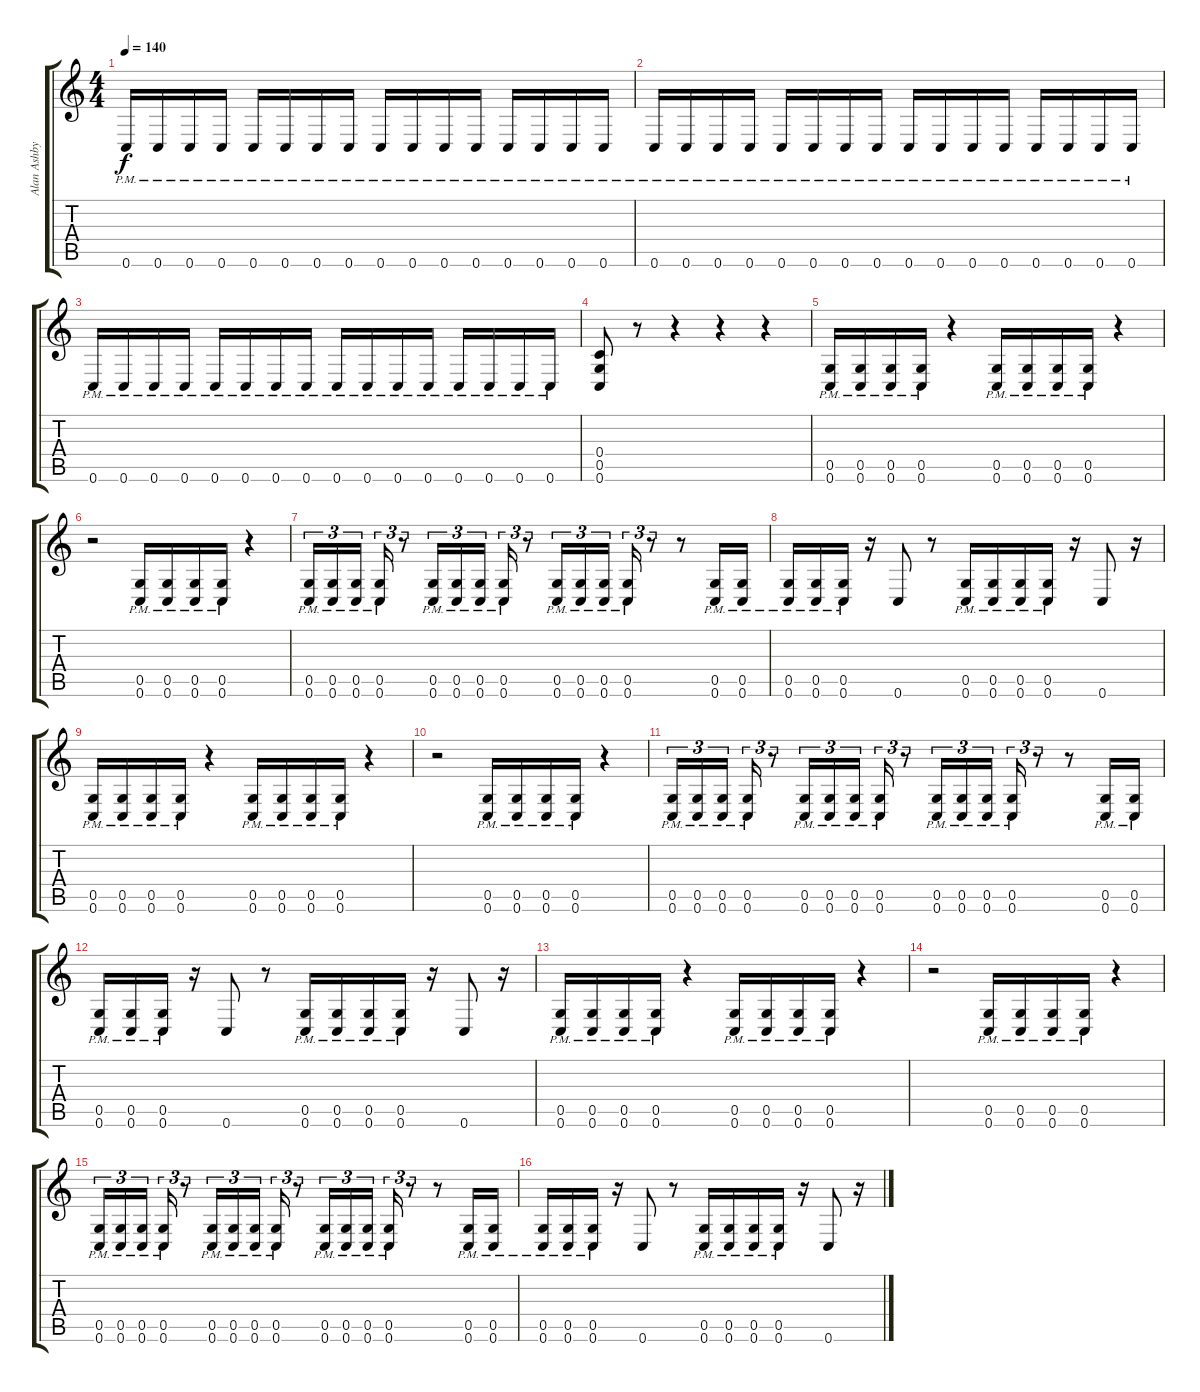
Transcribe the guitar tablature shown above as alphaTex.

\track ("Alan Ashby" "Alan Ashby") {instrument distortionguitar}
\staff {score tabs}
\tuning (D4 A3 F3 C3 G2 C2) {hide}
\ts (4 4)
\tempo 140
\clef g2
\ks c
0.6{pm}.16{dy f} 0.6{pm}.16 0.6{pm}.16 0.6{pm}.16 0.6{pm}.16 0.6{pm}.16 0.6{pm}.16 0.6{pm}.16 0.6{pm}.16 0.6{pm}.16 0.6{pm}.16 0.6{pm}.16 0.6{pm}.16 0.6{pm}.16 0.6{pm}.16 0.6{pm}.16 |
0.6{pm}.16 0.6{pm}.16 0.6{pm}.16 0.6{pm}.16 0.6{pm}.16 0.6{pm}.16 0.6{pm}.16 0.6{pm}.16 0.6{pm}.16 0.6{pm}.16 0.6{pm}.16 0.6{pm}.16 0.6{pm}.16 0.6{pm}.16 0.6{pm}.16 0.6{pm}.16 |
0.6{pm}.16 0.6{pm}.16 0.6{pm}.16 0.6{pm}.16 0.6{pm}.16 0.6{pm}.16 0.6{pm}.16 0.6{pm}.16 0.6{pm}.16 0.6{pm}.16 0.6{pm}.16 0.6{pm}.16 0.6{pm}.16 0.6{pm}.16 0.6{pm}.16 0.6{pm}.16 |
(0.4 0.5 0.6).8 r.8 r.4 r.4 r.4 |
(0.5{pm} 0.6{pm}).16 (0.5{pm} 0.6{pm}).16 (0.5{pm} 0.6{pm}).16 (0.5{pm} 0.6{pm}).16 r.4 (0.5{pm} 0.6{pm}).16 (0.5{pm} 0.6{pm}).16 (0.5{pm} 0.6{pm}).16 (0.5{pm} 0.6{pm}).16 r.4 |
r.2 (0.5{pm} 0.6{pm}).16 (0.5{pm} 0.6{pm}).16 (0.5{pm} 0.6{pm}).16 (0.5{pm} 0.6{pm}).16 r.4 |
(0.5{pm} 0.6{pm}).16{tu (3 2)} (0.5{pm} 0.6{pm}).16{tu (3 2)} (0.5{pm} 0.6{pm}).16{tu (3 2) beam splitsecondary} (0.5{pm} 0.6{pm}).16{tu (3 2)} r.8{tu (3 2)} (0.5{pm} 0.6{pm}).16{tu (3 2)} (0.5{pm} 0.6{pm}).16{tu (3 2)} (0.5{pm} 0.6{pm}).16{tu (3 2) beam splitsecondary} (0.5{pm} 0.6{pm}).16{tu (3 2)} r.8{tu (3 2)} (0.5{pm} 0.6{pm}).16{tu (3 2)} (0.5{pm} 0.6{pm}).16{tu (3 2)} (0.5{pm} 0.6{pm}).16{tu (3 2) beam splitsecondary} (0.5{pm} 0.6{pm}).16{tu (3 2)} r.8{tu (3 2)} r.8 (0.5{pm} 0.6{pm}).16 (0.5{pm} 0.6{pm}).16 |
(0.5{pm} 0.6{pm}).16 (0.5{pm} 0.6{pm}).16 (0.5{pm} 0.6{pm}).16 r.16 0.6.8 r.8 (0.5{pm} 0.6{pm}).16 (0.5{pm} 0.6{pm}).16 (0.5{pm} 0.6{pm}).16 (0.5{pm} 0.6{pm}).16 r.16 0.6.8 r.16 |
(0.5{pm} 0.6{pm}).16 (0.5{pm} 0.6{pm}).16 (0.5{pm} 0.6{pm}).16 (0.5{pm} 0.6{pm}).16 r.4 (0.5{pm} 0.6{pm}).16 (0.5{pm} 0.6{pm}).16 (0.5{pm} 0.6{pm}).16 (0.5{pm} 0.6{pm}).16 r.4 |
r.2 (0.5{pm} 0.6{pm}).16 (0.5{pm} 0.6{pm}).16 (0.5{pm} 0.6{pm}).16 (0.5{pm} 0.6{pm}).16 r.4 |
(0.5{pm} 0.6{pm}).16{tu (3 2)} (0.5{pm} 0.6{pm}).16{tu (3 2)} (0.5{pm} 0.6{pm}).16{tu (3 2) beam splitsecondary} (0.5{pm} 0.6{pm}).16{tu (3 2)} r.8{tu (3 2)} (0.5{pm} 0.6{pm}).16{tu (3 2)} (0.5{pm} 0.6{pm}).16{tu (3 2)} (0.5{pm} 0.6{pm}).16{tu (3 2) beam splitsecondary} (0.5{pm} 0.6{pm}).16{tu (3 2)} r.8{tu (3 2)} (0.5{pm} 0.6{pm}).16{tu (3 2)} (0.5{pm} 0.6{pm}).16{tu (3 2)} (0.5{pm} 0.6{pm}).16{tu (3 2) beam splitsecondary} (0.5{pm} 0.6{pm}).16{tu (3 2)} r.8{tu (3 2)} r.8 (0.5{pm} 0.6{pm}).16 (0.5{pm} 0.6{pm}).16 |
(0.5{pm} 0.6{pm}).16 (0.5{pm} 0.6{pm}).16 (0.5{pm} 0.6{pm}).16 r.16 0.6.8 r.8 (0.5{pm} 0.6{pm}).16 (0.5{pm} 0.6{pm}).16 (0.5{pm} 0.6{pm}).16 (0.5{pm} 0.6{pm}).16 r.16 0.6.8 r.16 |
(0.5{pm} 0.6{pm}).16 (0.5{pm} 0.6{pm}).16 (0.5{pm} 0.6{pm}).16 (0.5{pm} 0.6{pm}).16 r.4 (0.5{pm} 0.6{pm}).16 (0.5{pm} 0.6{pm}).16 (0.5{pm} 0.6{pm}).16 (0.5{pm} 0.6{pm}).16 r.4 |
r.2 (0.5{pm} 0.6{pm}).16 (0.5{pm} 0.6{pm}).16 (0.5{pm} 0.6{pm}).16 (0.5{pm} 0.6{pm}).16 r.4 |
(0.5{pm} 0.6{pm}).16{tu (3 2)} (0.5{pm} 0.6{pm}).16{tu (3 2)} (0.5{pm} 0.6{pm}).16{tu (3 2) beam splitsecondary} (0.5{pm} 0.6{pm}).16{tu (3 2)} r.8{tu (3 2)} (0.5{pm} 0.6{pm}).16{tu (3 2)} (0.5{pm} 0.6{pm}).16{tu (3 2)} (0.5{pm} 0.6{pm}).16{tu (3 2) beam splitsecondary} (0.5{pm} 0.6{pm}).16{tu (3 2)} r.8{tu (3 2)} (0.5{pm} 0.6{pm}).16{tu (3 2)} (0.5{pm} 0.6{pm}).16{tu (3 2)} (0.5{pm} 0.6{pm}).16{tu (3 2) beam splitsecondary} (0.5{pm} 0.6{pm}).16{tu (3 2)} r.8{tu (3 2)} r.8 (0.5{pm} 0.6{pm}).16 (0.5{pm} 0.6{pm}).16 |
(0.5{pm} 0.6{pm}).16 (0.5{pm} 0.6{pm}).16 (0.5{pm} 0.6{pm}).16 r.16 0.6.8 r.8 (0.5{pm} 0.6{pm}).16 (0.5{pm} 0.6{pm}).16 (0.5{pm} 0.6{pm}).16 (0.5{pm} 0.6{pm}).16 r.16 0.6.8 r.16
